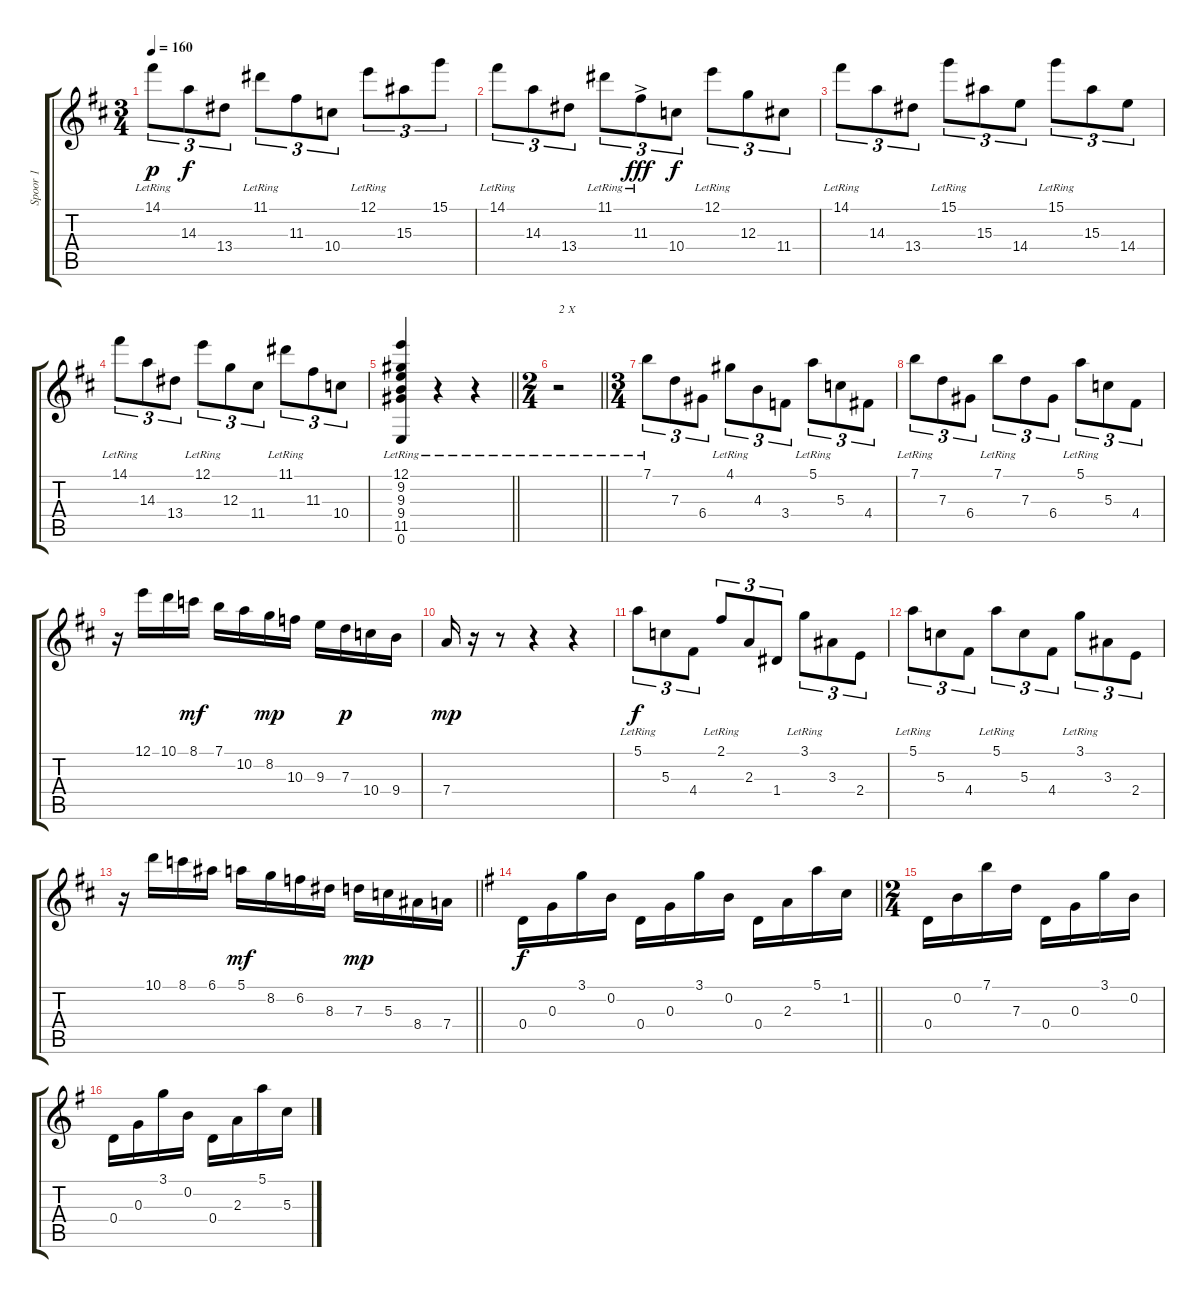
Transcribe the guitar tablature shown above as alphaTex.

\track ("Spoor 1" "Spoor 1") {instrument acousticguitarnylon}
\staff {score tabs}
\tuning (E4 B3 G3 D3 A2 E2) {hide}
\ts (3 4)
\tempo 160
\clef g2
\ks d
14.1{lr}.8{tu (3 2) dy p} 14.3.8{tu (3 2) dy f} 13.4.8{tu (3 2)} 11.1{lr}.8{tu (3 2)} 11.3.8{tu (3 2)} 10.4.8{tu (3 2)} 12.1{lr}.8{tu (3 2)} 15.3.8{tu (3 2)} 15.1.8{tu (3 2)} |
14.1{lr}.8{tu (3 2)} 14.3.8{tu (3 2)} 13.4.8{tu (3 2)} 11.1{lr}.8{tu (3 2)} 11.3{ac lr}.8{tu (3 2) dy fff} 10.4.8{tu (3 2) dy f} 12.1{lr}.8{tu (3 2)} 12.3.8{tu (3 2)} 11.4.8{tu (3 2)} |
14.1{lr}.8{tu (3 2)} 14.3.8{tu (3 2)} 13.4.8{tu (3 2)} 15.1{lr}.8{tu (3 2)} 15.3.8{tu (3 2)} 14.4.8{tu (3 2)} 15.1{lr}.8{tu (3 2)} 15.3.8{tu (3 2)} 14.4.8{tu (3 2)} |
14.1{lr}.8{tu (3 2)} 14.3.8{tu (3 2)} 13.4.8{tu (3 2)} 12.1{lr}.8{tu (3 2)} 12.3.8{tu (3 2)} 11.4.8{tu (3 2)} 11.1{lr}.8{tu (3 2)} 11.3.8{tu (3 2)} 10.4.8{tu (3 2)} |
\barLineRight lightlight
(12.1{lr} 9.2{lr} 9.3{lr} 9.4{lr} 11.5{lr} 0.6{lr}).4 r.4 r.4 |
\ts (2 4)
\barLineRight lightlight
r.2{txt "2 X"} |
\ts (3 4)
7.1{lr}.8{tu (3 2)} 7.3.8{tu (3 2)} 6.4.8{tu (3 2)} 4.1{lr}.8{tu (3 2)} 4.3.8{tu (3 2)} 3.4.8{tu (3 2)} 5.1{lr}.8{tu (3 2)} 5.3.8{tu (3 2)} 4.4.8{tu (3 2)} |
7.1{lr}.8{tu (3 2)} 7.3.8{tu (3 2)} 6.4.8{tu (3 2)} 7.1{lr}.8{tu (3 2)} 7.3.8{tu (3 2)} 6.4.8{tu (3 2)} 5.1{lr}.8{tu (3 2)} 5.3.8{tu (3 2)} 4.4.8{tu (3 2)} |
r.16 12.1.16 10.1.16 8.1.16{dy mf} 7.1.16 10.2.16 8.2.16{dy mp} 10.3.16 9.3.16 7.3.16{dy p} 10.4.16 9.4.16 |
7.4.16{dy mp} r.16 r.8 r.4 r.4 |
5.1{lr}.8{tu (3 2) dy f} 5.3.8{tu (3 2)} 4.4.8{tu (3 2)} 2.1{lr}.8{tu (3 2)} 2.3.8{tu (3 2)} 1.4.8{tu (3 2)} 3.1{lr}.8{tu (3 2)} 3.3.8{tu (3 2)} 2.4.8{tu (3 2)} |
5.1{lr}.8{tu (3 2)} 5.3.8{tu (3 2)} 4.4.8{tu (3 2)} 5.1{lr}.8{tu (3 2)} 5.3.8{tu (3 2)} 4.4.8{tu (3 2)} 3.1{lr}.8{tu (3 2)} 3.3.8{tu (3 2)} 2.4.8{tu (3 2)} |
\barLineRight lightlight
r.16 10.1.16 8.1.16 6.1.16 5.1.16{dy mf} 8.2.16 6.2.16 8.3.16 7.3.16{dy mp} 5.3.16 8.4.16 7.4.16 |
\barLineRight lightlight
\ks g
0.4.16{dy f} 0.3.16 3.1.16 0.2.16 0.4.16 0.3.16 3.1.16 0.2.16 0.4.16 2.3.16 5.1.16 1.2.16 |
\ts (2 4)
0.4.16 0.2.16 7.1.16 7.3.16 0.4.16 0.3.16 3.1.16 0.2.16 |
0.4.16 0.3.16 3.1.16 0.2.16 0.4.16 2.3.16 5.1.16 5.3.16
